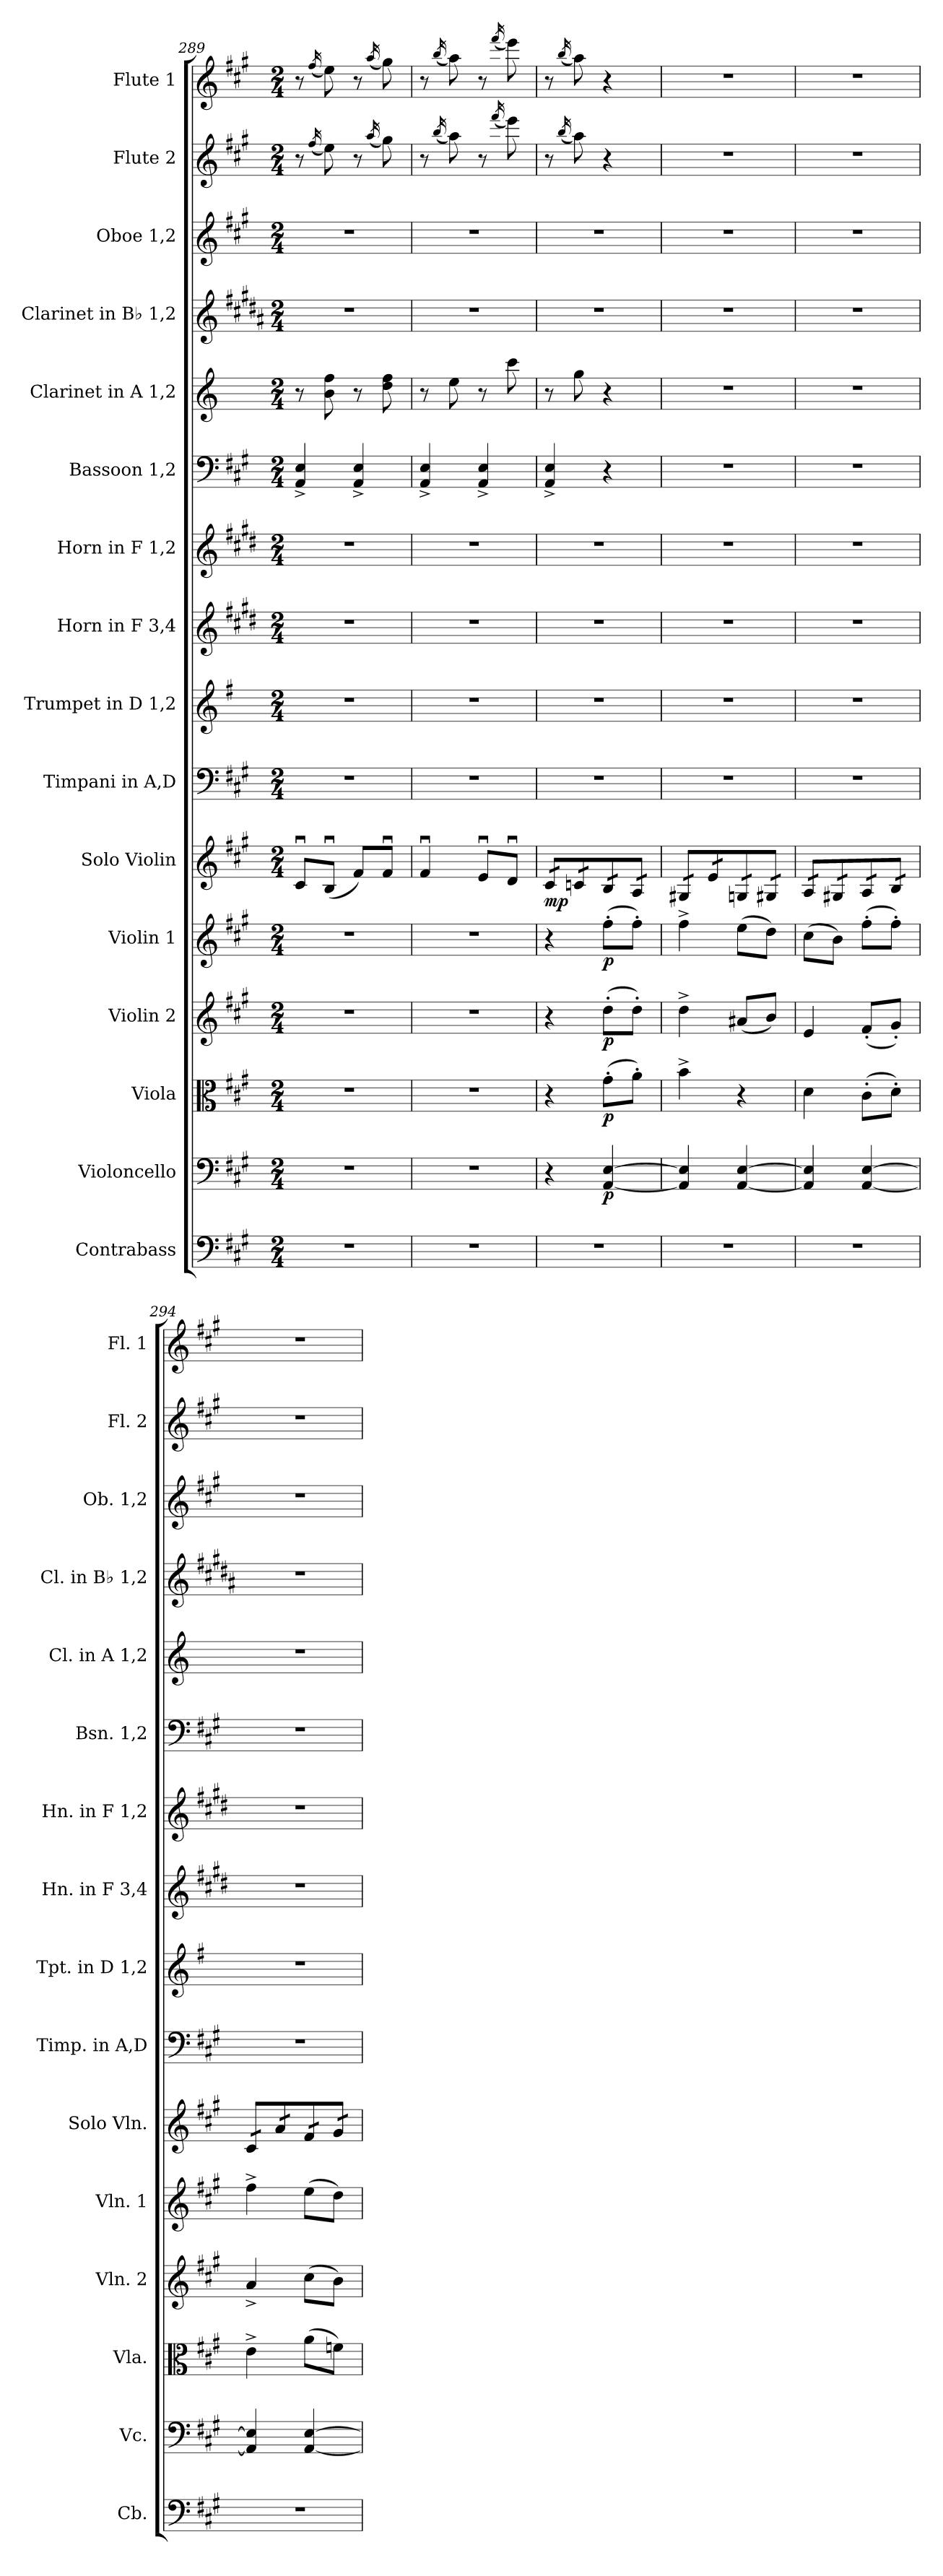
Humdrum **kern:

**kern	**kern	**dynam	**kern	**dynam	**kern	**dynam	**kern	**dynam	**kern	**dynam	**kern	**kern	**kern	**kern	**kern	**kern	**kern	**kern	**kern	**kern
*part16	*part15	*part15	*part14	*part14	*part13	*part13	*part12	*part12	*part11	*part11	*part10	*part9	*part8	*part7	*part6	*part5	*part4	*part3	*part2	*part1
*staff16	*staff15	*staff15	*staff14	*staff14	*staff13	*staff13	*staff12	*staff12	*staff11	*staff11	*staff10	*staff9	*staff8	*staff7	*staff6	*staff5	*staff4	*staff3	*staff2	*staff1
*I"Contrabass	*I"Violoncello	*	*I"Viola	*	*I"Violin 2	*	*I"Violin 1	*	*I"Solo Violin	*	*I"Timpani in A,D	*I"Trumpet in D 1,2	*I"Horn in F 3,4	*I"Horn in F 1,2	*I"Bassoon 1,2	*I"Clarinet in A 1,2	*I"Clarinet in B♭ 1,2	*I"Oboe 1,2	*I"Flute 2	*I"Flute 1
*I'Cb.	*I'Vc.	*	*I'Vla.	*	*I'Vln. 2	*	*I'Vln. 1	*	*I'Solo Vln.	*	*I'Timp. in A,D	*I'Tpt. in D 1,2	*I'Hn. in F 3,4	*I'Hn. in F 1,2	*I'Bsn. 1,2	*I'Cl. in A 1,2	*I'Cl. in B♭ 1,2	*I'Ob. 1,2	*I'Fl. 2	*I'Fl. 1
*clefF4	*clefF4	*	*clefC3	*	*clefG2	*	*clefG2	*	*clefG2	*	*clefF4	*clefG2	*clefG2	*clefG2	*clefF4	*clefG2	*clefG2	*clefG2	*clefG2	*clefG2
*ITrd7c12	*	*	*	*	*	*	*	*	*	*	*	*ITrd-1c-2	*ITrd4c7	*ITrd4c7	*	*ITrd2c3	*ITrd1c2	*	*	*
*k[f#c#g#]	*k[f#c#g#]	*	*k[f#c#g#]	*	*k[f#c#g#]	*	*k[f#c#g#]	*	*k[f#c#g#]	*	*k[f#c#g#]	*k[f#c#g#]	*k[f#c#g#]	*k[f#c#g#]	*k[f#c#g#]	*k[f#c#g#]	*k[f#c#g#]	*k[f#c#g#]	*k[f#c#g#]	*k[f#c#g#]
*M2/4	*M2/4	*	*M2/4	*	*M2/4	*	*M2/4	*	*M2/4	*	*M2/4	*M2/4	*M2/4	*M2/4	*M2/4	*M2/4	*M2/4	*M2/4	*M2/4	*M2/4
=289	=289	=289	=289	=289	=289	=289	=289	=289	=289	=289	=289	=289	=289	=289	=289	=289	=289	=289	=289	=289
2r	2r	.	2r	.	2r	.	2r	.	8c#u/L	.	2r	2r	2r	2r	4AA/^ 4E/^	8r	2r	2r	8r	8r
.	.	.	.	.	.	.	.	.	.	.	.	.	.	.	.	.	.	.	(<16qff#/	(<16qff#/
.	.	.	.	.	.	.	.	.	(<8Bu/J	.	.	.	.	.	.	8g#\ 8dd\	.	.	8ee\)	8ee\)
.	.	.	.	.	.	.	.	.	8f#/L)	.	.	.	.	.	4AA/^ 4E/^	8r	.	.	8r	8r
.	.	.	.	.	.	.	.	.	.	.	.	.	.	.	.	.	.	.	(<16qaa/	(<16qaa/
.	.	.	.	.	.	.	.	.	8f#u/J	.	.	.	.	.	.	8b\ 8dd\	.	.	8gg#\)	8gg#\)
=290	=290	=290	=290	=290	=290	=290	=290	=290	=290	=290	=290	=290	=290	=290	=290	=290	=290	=290	=290	=290
2r	2r	.	2r	.	2r	.	2r	.	4f#u/	.	2r	2r	2r	2r	4AA/^ 4E/^	8r	2r	2r	8r	8r
.	.	.	.	.	.	.	.	.	.	.	.	.	.	.	.	.	.	.	(<16qbb/	(<16qbb/
.	.	.	.	.	.	.	.	.	.	.	.	.	.	.	.	8cc#\	.	.	8aa\)	8aa\)
.	.	.	.	.	.	.	.	.	8eu/L	.	.	.	.	.	4AA/^ 4E/^	8r	.	.	8r	8r
.	.	.	.	.	.	.	.	.	.	.	.	.	.	.	.	.	.	.	(<16qfff#/	(<16qfff#/
.	.	.	.	.	.	.	.	.	8du/J	.	.	.	.	.	.	8aa\	.	.	8eee\)	8eee\)
=291	=291	=291	=291	=291	=291	=291	=291	=291	=291	=291	=291	=291	=291	=291	=291	=291	=291	=291	=291	=291
!	!	!	!	!	!	!	!	!	!	!LO:DY:b	!	!	!	!	!	!	!	!	!	!
*	*	*	*	*	*	*	*	*	*tremolo	*	*	*	*	*	*	*	*	*	*	*
2r	4r	.	4r	.	4r	.	4r	.	16c#/LL	mp	2r	2r	2r	2r	4AA/^ 4E/^	8r	2r	2r	8r	8r
.	.	.	.	.	.	.	.	.	16c#/	.	.	.	.	.	.	.	.	.	.	.
.	.	.	.	.	.	.	.	.	.	.	.	.	.	.	.	.	.	.	(<16qbb/	(<16qbb/
.	.	.	.	.	.	.	.	.	16cn/	.	.	.	.	.	.	8ee\	.	.	8aa\)	8aa\)
.	.	.	.	.	.	.	.	.	16cn/	.	.	.	.	.	.	.	.	.	.	.
!	!	!LO:DY:b	!	!LO:DY:b	!	!LO:DY:b	!	!LO:DY:b	!	!	!	!	!	!	!	!	!	!	!	!
.	[4AA/ [4E/	p	(>8g#'\L	p	(>8dd'\L	p	(>8ff#'\L	p	16B/	.	.	.	.	.	4r	4r	.	.	4r	4r
.	.	.	.	.	.	.	.	.	16B/	.	.	.	.	.	.	.	.	.	.	.
.	.	.	8a'\J)	.	8dd'\J)	.	8ff#'\J)	.	16A/	.	.	.	.	.	.	.	.	.	.	.
.	.	.	.	.	.	.	.	.	16A/JJ	.	.	.	.	.	.	.	.	.	.	.
=292	=292	=292	=292	=292	=292	=292	=292	=292	=292	=292	=292	=292	=292	=292	=292	=292	=292	=292	=292	=292
2r	4AA/] 4E/]	.	4b^\	.	4dd^\	.	4ff#^\	.	16G#X/LL	.	2r	2r	2r	2r	2r	2r	2r	2r	2r	2r
.	.	.	.	.	.	.	.	.	16G#X/	.	.	.	.	.	.	.	.	.	.	.
.	.	.	.	.	.	.	.	.	16e/	.	.	.	.	.	.	.	.	.	.	.
.	.	.	.	.	.	.	.	.	16e/	.	.	.	.	.	.	.	.	.	.	.
.	[4AA/ [4E/	.	4r	.	(<8a#X/L	.	(>8ee\L	.	16Gn/	.	.	.	.	.	.	.	.	.	.	.
.	.	.	.	.	.	.	.	.	16Gn/	.	.	.	.	.	.	.	.	.	.	.
.	.	.	.	.	8b/J)	.	8dd\J)	.	16G#X/	.	.	.	.	.	.	.	.	.	.	.
.	.	.	.	.	.	.	.	.	16G#X/JJ	.	.	.	.	.	.	.	.	.	.	.
=293	=293	=293	=293	=293	=293	=293	=293	=293	=293	=293	=293	=293	=293	=293	=293	=293	=293	=293	=293	=293
2r	4AA/] 4E/]	.	4d\	.	4e/	.	(>8cc#\L	.	16A/LL	.	2r	2r	2r	2r	2r	2r	2r	2r	2r	2r
.	.	.	.	.	.	.	.	.	16A/	.	.	.	.	.	.	.	.	.	.	.
.	.	.	.	.	.	.	8b\J)	.	16G#X/	.	.	.	.	.	.	.	.	.	.	.
.	.	.	.	.	.	.	.	.	16G#X/	.	.	.	.	.	.	.	.	.	.	.
.	[4AA/ [4E/	.	(>8c#'\L	.	(<8f#'/L	.	(>8ff#'\L	.	16A/	.	.	.	.	.	.	.	.	.	.	.
.	.	.	.	.	.	.	.	.	16A/	.	.	.	.	.	.	.	.	.	.	.
.	.	.	8d'\J)	.	8g#'/J)	.	8ff#'\J)	.	16B/	.	.	.	.	.	.	.	.	.	.	.
.	.	.	.	.	.	.	.	.	16B/JJ	.	.	.	.	.	.	.	.	.	.	.
=294	=294	=294	=294	=294	=294	=294	=294	=294	=294	=294	=294	=294	=294	=294	=294	=294	=294	=294	=294	=294
2r	4AA/] 4E/]	.	4e^\	.	4a^/	.	4ff#^\	.	16c#/LL	.	2r	2r	2r	2r	2r	2r	2r	2r	2r	2r
.	.	.	.	.	.	.	.	.	16c#/	.	.	.	.	.	.	.	.	.	.	.
.	.	.	.	.	.	.	.	.	16a/	.	.	.	.	.	.	.	.	.	.	.
.	.	.	.	.	.	.	.	.	16a/	.	.	.	.	.	.	.	.	.	.	.
.	[4AA/ [4E/	.	(>8a\L	.	(>8cc#\L	.	(>8ee\L	.	16f#/	.	.	.	.	.	.	.	.	.	.	.
.	.	.	.	.	.	.	.	.	16f#/	.	.	.	.	.	.	.	.	.	.	.
.	.	.	8fn\J)	.	8b\J)	.	8dd\J)	.	16g#/	.	.	.	.	.	.	.	.	.	.	.
.	.	.	.	.	.	.	.	.	16g#/JJ	.	.	.	.	.	.	.	.	.	.	.
*	*	*	*	*	*	*	*	*	*Xtremolo	*	*	*	*	*	*	*	*	*	*	*
=	=	=	=	=	=	=	=	=	=	=	=	=	=	=	=	=	=	=	=	=
*-	*-	*-	*-	*-	*-	*-	*-	*-	*-	*-	*-	*-	*-	*-	*-	*-	*-	*-	*-	*-
